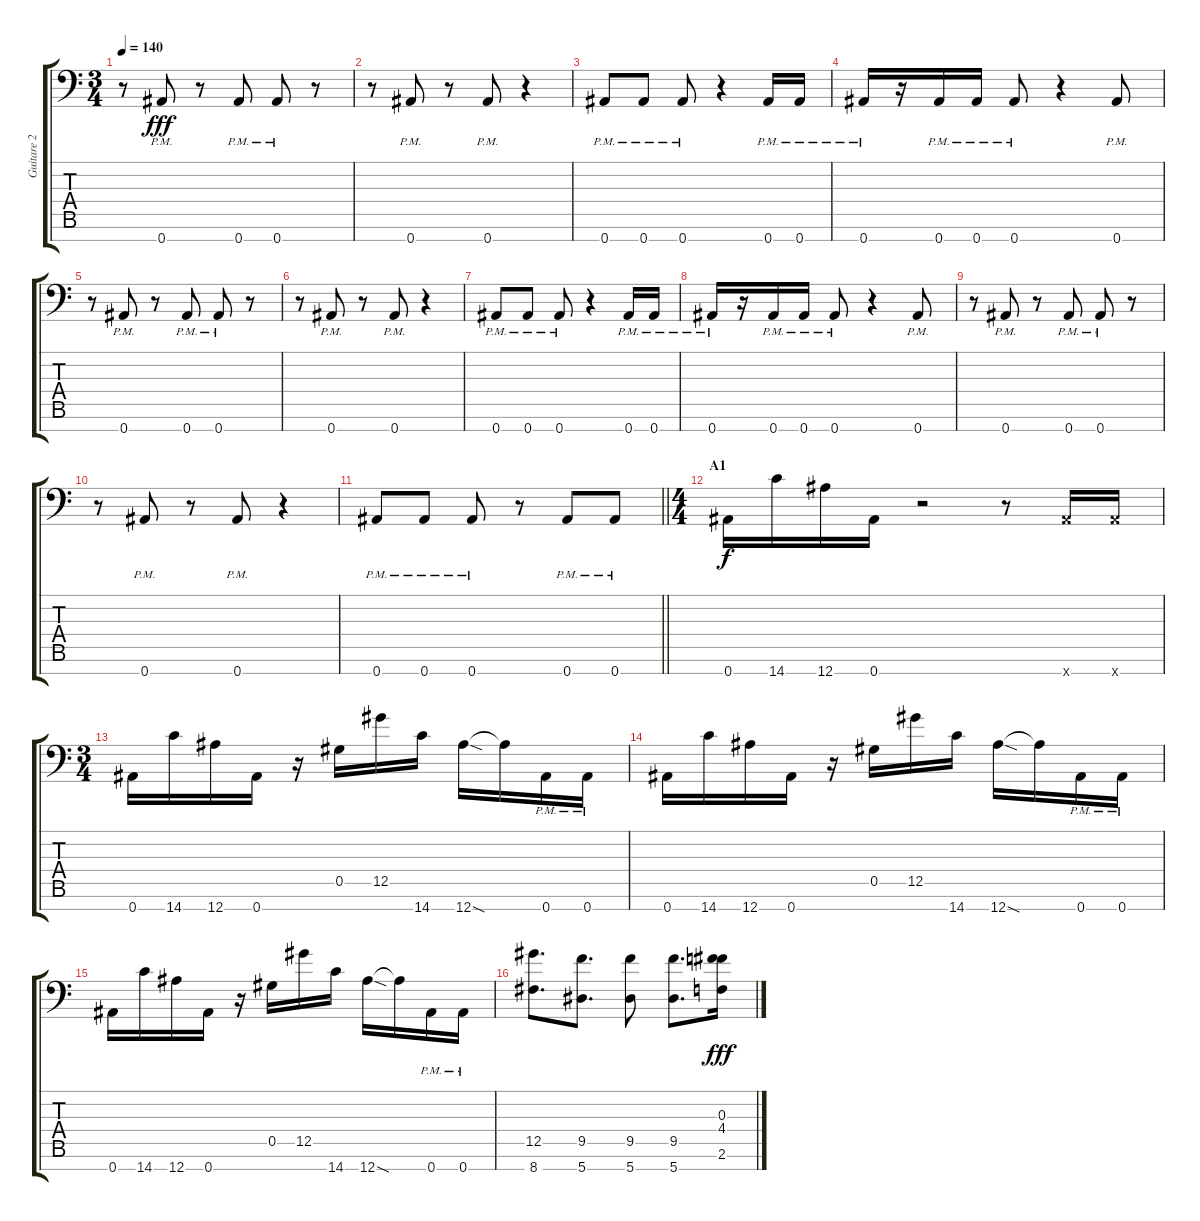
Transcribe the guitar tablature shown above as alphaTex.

\track ("Guitare 2" "Guitare 2") {instrument distortionguitar}
\staff {score tabs}
\tuning (Eb4 Bb3 Gb3 Db3 Ab2 Eb2 Bb1) {hide}
\ts (3 4)
\tempo 140
\clef f4
\ks c
r.8{dy fff} 0.7{pm}.8 r.8 0.7{pm}.8 0.7{pm}.8 r.8 |
r.8 0.7{pm}.8 r.8 0.7{pm}.8 r.4 |
0.7{pm}.8 0.7{pm}.8 0.7{pm}.8 r.4 0.7{pm}.16 0.7{pm}.16 |
0.7{pm}.16 r.16 0.7{pm}.16 0.7{pm}.16 0.7{pm}.8 r.4 0.7{pm}.8 |
r.8 0.7{pm}.8 r.8 0.7{pm}.8 0.7{pm}.8 r.8 |
r.8 0.7{pm}.8 r.8 0.7{pm}.8 r.4 |
0.7{pm}.8 0.7{pm}.8 0.7{pm}.8 r.4 0.7{pm}.16 0.7{pm}.16 |
0.7{pm}.16 r.16 0.7{pm}.16 0.7{pm}.16 0.7{pm}.8 r.4 0.7{pm}.8 |
r.8 0.7{pm}.8 r.8 0.7{pm}.8 0.7{pm}.8 r.8 |
r.8 0.7{pm}.8 r.8 0.7{pm}.8 r.4 |
\barLineRight lightlight
0.7{pm}.8 0.7{pm}.8 0.7{pm}.8 r.8 0.7{pm}.8 0.7{pm}.8 |
\ts (4 4)
\section ("" "A1")
0.7.16{dy f volume 6} 14.7.16 12.7.16 0.7.16 r.2 r.8 0.7{x}.16 0.7{x}.16 |
\ts (3 4)
0.7.16{volume 13} 14.7.16 12.7.16 0.7.16 r.16 0.5.16 12.5.16 14.7.16 12.7{sod}.16 12.7{t}.16 0.7{pm}.16 0.7{pm}.16 |
0.7.16 14.7.16 12.7.16 0.7.16 r.16 0.5.16 12.5.16 14.7.16 12.7{sod}.16 12.7{t}.16 0.7{pm}.16 0.7{pm}.16 |
0.7.16 14.7.16 12.7.16 0.7.16 r.16 0.5.16 12.5.16 14.7.16 12.7{sod}.16 12.7{t}.16 0.7{pm}.16 0.7{pm}.16 |
(12.5 8.7).8{d} (9.5 5.7).8{d} (9.5 5.7).8 (9.5 5.7).8{d} (0.3 4.4 2.6).16{dy fff}
